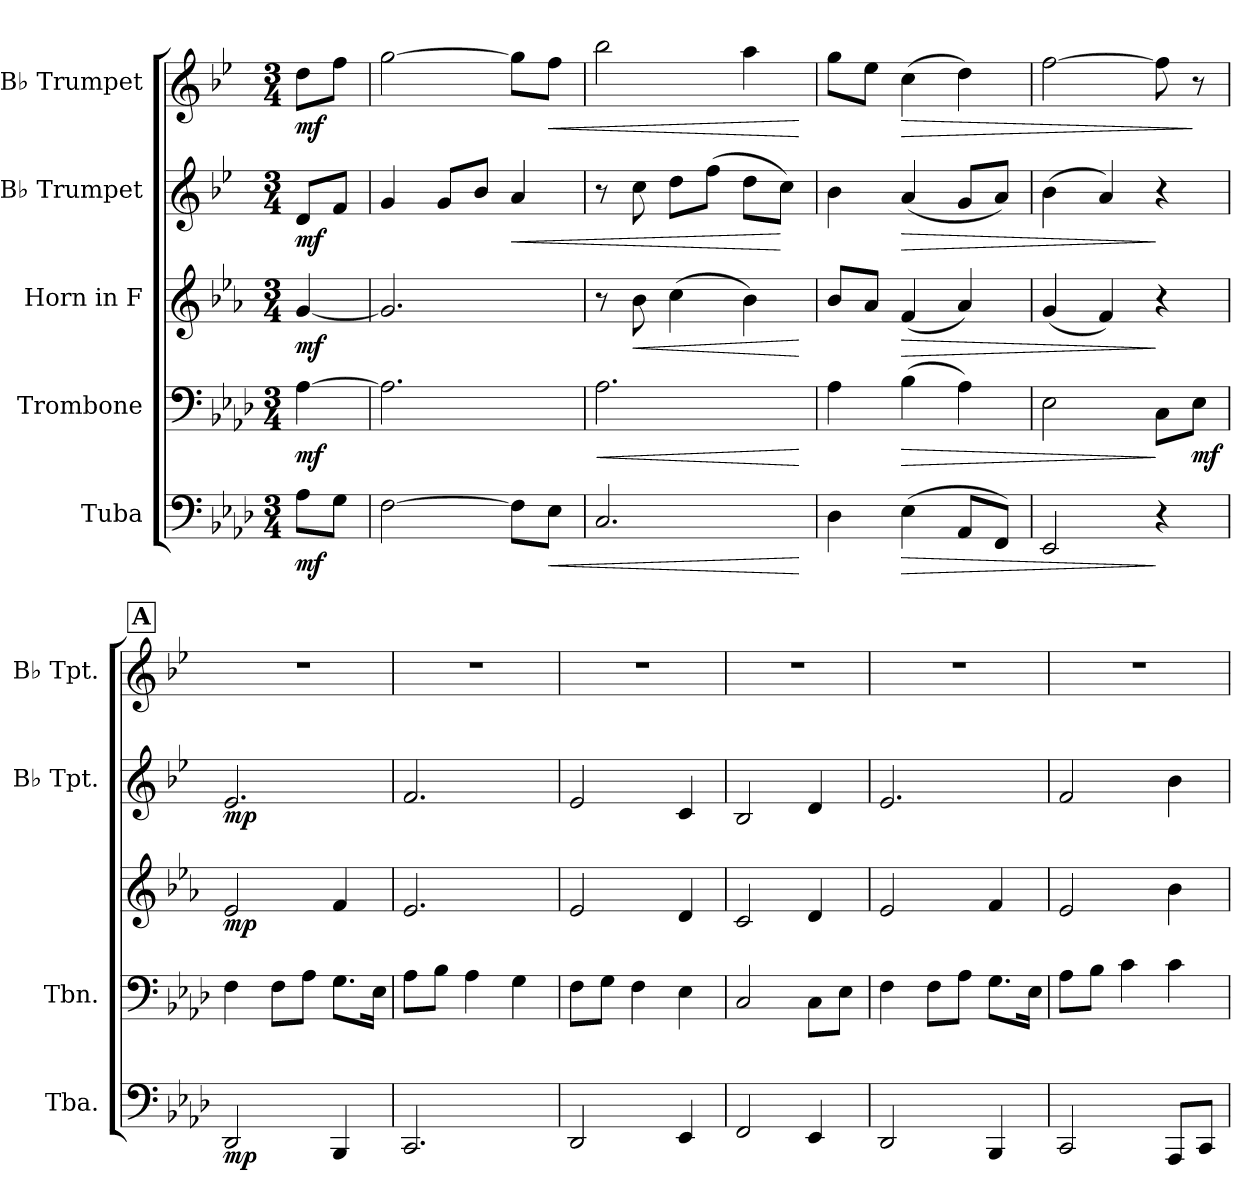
**kern	**dynam	**kern	**dynam	**kern	**dynam	**kern	**dynam	**kern	**dynam
*part5	*part5	*part4	*part4	*part3	*part3	*part2	*part2	*part1	*part1
*staff5	*staff5	*staff4	*staff4	*staff3	*staff3	*staff2	*staff2	*staff1	*staff1
*I"Tuba	*	*I"Trombone	*	*I"Horn in F	*	*I"B♭ Trumpet	*	*I"B♭ Trumpet	*
*I'Tba.	*	*I'Tbn.	*	*	*	*I'B♭ Tpt.	*	*I'B♭ Tpt.	*
*clefF4	*	*clefF4	*	*clefG2	*	*clefG2	*	*clefG2	*
*	*	*	*	*ITrd4c7	*	*ITrd1c2	*	*ITrd1c2	*
*k[b-e-a-d-]	*	*k[b-e-a-d-]	*	*k[b-e-a-d-]	*	*k[b-e-a-d-]	*	*k[b-e-a-d-]	*
*M3/4	*	*M3/4	*	*M3/4	*	*M3/4	*	*M3/4	*
*MM84	*	*MM84	*	*MM84	*	*MM84	*	*MM84	*
=	=	=	=	=	=	=	=	=	=
!	!LO:DY:b	!	!LO:DY:b	!	!LO:DY:b	!	!LO:DY:b	!	!LO:DY:b
8A-\L	mf	[4A-\	mf	[4c/	mf	8c/L	mf	8cc\L	mf
8G\J	.	.	.	.	.	8e-/J	.	8ee-\J	.
=1	=1	=1	=1	=1	=1	=1	=1	=1	=1
[2F\	.	2.A-\]	.	2.c/]	.	4f/	.	[2ff\	.
.	.	.	.	.	.	8f/L	.	.	.
.	.	.	.	.	.	8a-/J	.	.	.
!	!	!	!	!	!	!	!LO:HP:b	!	!
8F\L]	.	.	.	.	.	4g/	<	8ff\L]	.
!	!LO:HP:b	!	!	!	!	!	!	!	!LO:HP:b
8E-\J	<	.	.	.	.	.	.	8ee-\J	<
=2	=2	=2	=2	=2	=2	=2	=2	=2	=2
!	!	!	!LO:HP:b	!	!	!	!	!	!
2.C/	.	2.A-\	<	8r	.	8r	.	2aa-\	.
!	!	!	!	!	!LO:HP:b	!	!	!	!
.	.	.	.	8e-\	<	8b-\	.	.	.
.	.	.	.	(4f\	.	8cc\L	.	.	.
.	.	.	.	.	.	(8ee-\J	.	.	.
.	.	.	.	4e-\)	.	8cc\L	.	4gg\	.
.	.	.	.	.	.	8b-\J)	[	.	.
.	[	.	[	.	[	.	.	.	[
=3	=3	=3	=3	=3	=3	=3	=3	=3	=3
4D-\	.	4A-\	.	8e-/L	.	4a-\	.	8ff\L	.
.	.	.	.	8d-/J	.	.	.	8dd-\J	.
!	!LO:HP:b	!	!LO:HP:b	!	!LO:HP:b	!	!LO:HP:b	!	!LO:HP:b
(4E-\	>	(4B-\	>	(4B-/	>	(4g/	>	(4b-\	>
8AA-/L	.	4A-\)	.	4d-/)	.	8f/L	.	4cc\)	.
8FF/J)	.	.	.	.	.	8g/J)	.	.	.
=4	=4	=4	=4	=4	=4	=4	=4	=4	=4
2EE-/	.	2E-\	.	(4c/	.	(4a-\	.	[2ee-\	.
.	.	.	.	4B-/)	.	4g/)	.	.	.
4r	]	8C\L	]	4r	]	4r	]	8ee-\]	.
!	!	!	!LO:DY:b	!	!	!	!	!	!
.	.	8E-\J	mf	.	.	.	.	8r	]
!!LO:REH:place=s1:a:B:fs=14:t=A
=5	=5	=5	=5	=5	=5	=5	=5	=5	=5
!	!LO:DY:b	!	!	!	!LO:DY:b	!	!LO:DY:b	!	!
2DD-/	mp	4F\	.	2A-/	mp	2.d-/	mp	2.r	.
.	.	8F\L	.	.	.	.	.	.	.
.	.	8A-\J	.	.	.	.	.	.	.
4BBB-/	.	8.G\L	.	4B-/	.	.	.	.	.
.	.	16E-\Jk	.	.	.	.	.	.	.
=6	=6	=6	=6	=6	=6	=6	=6	=6	=6
2.CC/	.	8A-\L	.	2.A-/	.	2.e-/	.	2.r	.
.	.	8B-\J	.	.	.	.	.	.	.
.	.	4A-\	.	.	.	.	.	.	.
.	.	4G\	.	.	.	.	.	.	.
!!LO:LB:g=z
=7	=7	=7	=7	=7	=7	=7	=7	=7	=7
2DD-/	.	8F\L	.	2A-/	.	2d-/	.	2.r	.
.	.	8G\J	.	.	.	.	.	.	.
.	.	4F\	.	.	.	.	.	.	.
4EE-/	.	4E-\	.	4G/	.	4B-/	.	.	.
=8	=8	=8	=8	=8	=8	=8	=8	=8	=8
2FF/	.	2C/	.	2F/	.	2A-/	.	2.r	.
4EE-/	.	8C\L	.	4G/	.	4c/	.	.	.
.	.	8E-\J	.	.	.	.	.	.	.
=9	=9	=9	=9	=9	=9	=9	=9	=9	=9
2DD-/	.	4F\	.	2A-/	.	2.d-/	.	2.r	.
.	.	8F\L	.	.	.	.	.	.	.
.	.	8A-\J	.	.	.	.	.	.	.
4BBB-/	.	8.G\L	.	4B-/	.	.	.	.	.
.	.	16E-\Jk	.	.	.	.	.	.	.
=10	=10	=10	=10	=10	=10	=10	=10	=10	=10
2CC/	.	8A-\L	.	2A-/	.	2e-/	.	2.r	.
.	.	8B-\J	.	.	.	.	.	.	.
.	.	4c\	.	.	.	.	.	.	.
8AAA-/L	.	4c\	.	4e-\	.	4a-\	.	.	.
8CC/J	.	.	.	.	.	.	.	.	.
=	=	=	=	=	=	=	=	=	=
*-	*-	*-	*-	*-	*-	*-	*-	*-	*-
